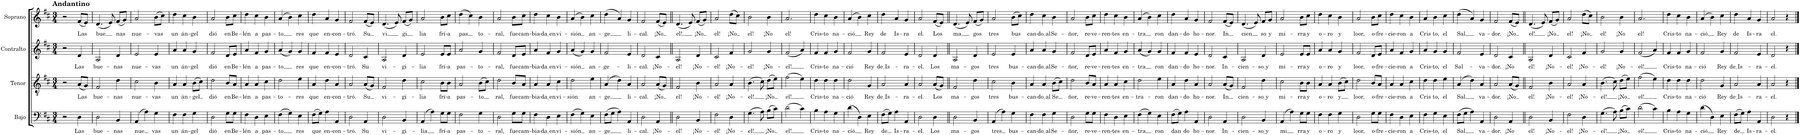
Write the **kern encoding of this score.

**kern	**text	**kern	**text	**kern	**text	**kern	**text
*part4	*part4	*part3	*part3	*part2	*part2	*part1	*part1
*staff4	*staff4	*staff3	*staff3	*staff2	*staff2	*staff1	*staff1
*I"Bajo	*	*I"Tenor	*	*I"Contralto	*	*I"Soprano	*
*I'B.	*	*I'T.	*	*I'C.	*	*I'S.	*
*clefF4	*	*clefGv2	*	*clefG2	*	*clefG2	*
*k[f#c#]	*	*k[f#c#]	*	*k[f#c#]	*	*k[f#c#]	*
*M3/4	*	*M3/4	*	*M3/4	*	*M3/4	*
=1	=1	=1	=1	=1	=1	=1	=1
!	!	!	!	!	!	!LO:TX:a:B:t=Andantino	!
2r	.	2r	.	2r	.	2r	.
!	!LO:LY:b	!	!LO:LY:b	!	!LO:LY:b	!	!LO:LY:b
4D\	Las	(8A/L	Las	4d/	Las	(8f#/L	Las
.	.	8G/J)	.	.	.	8e/J)	.
=2	=2	=2	=2	=2	=2	=2	=2
!	!LO:LY:b	!	!LO:LY:b	!	!LO:LY:b	!	!LO:LY:b
2D\	bue-	2F#/	bue-	2A/	bue-	(4.d/	bue
.	.	.	.	.	.	8e/)	.
!	!LO:LY:b	!	!LO:LY:b	!	!LO:LY:b	!	!LO:LY:b
4BB/	-nas	4d\	-nas	4d/	-nas	(8f#/L	nas
.	.	.	.	.	.	8g/J)	.
=3	=3	=3	=3	=3	=3	=3	=3
!	!LO:LY:b	!	!LO:LY:b	!	!LO:LY:b	!	!LO:LY:b
(4AA/	nue	2c#\	nue-	2e/	nue-	2a/	nue-
4A\)	.	.	.	.	.	.	.
!	!LO:LY:b	!	!LO:LY:b	!	!LO:LY:b	!	!LO:LY:b
4G\	vas	4B\	-vas	4e/	-vas	(8b\L	-vas
.	.	.	.	.	.	8cc#\J)	.
=4	=4	=4	=4	=4	=4	=4	=4
!	!LO:LY:b	!	!LO:LY:b	!	!LO:LY:b	!	!LO:LY:b
4F#\	un	4A/	un	4a/	un	4dd\	un
!	!LO:LY:b	!	!LO:LY:b	!	!LO:LY:b	!	!LO:LY:b
4F#\	án-	4A/	án-	4a/	án-	4cc#\	án-
!	!LO:LY:b	!	!LO:LY:b	!	!LO:LY:b	!	!LO:LY:b
4G\	-gel	(8B\L	-gel	4g/	-gel	4b\	-gel
.	.	8c#\J)	.	.	.	.	.
=5	=5	=5	=5	=5	=5	=5	=5
!	!LO:LY:b	!	!LO:LY:b	!	!LO:LY:b	!	!LO:LY:b
2D\	dió	2d\	dió	2f#/	dió	2a/	dió
!	!LO:LY:b	!	!LO:LY:b	!	!LO:LY:b	!	!LO:LY:b
8G\L	en	8B/L	en	8d/L	en	8b\L	en
!	!LO:LY:b	!	!LO:LY:b	!	!LO:LY:b	!	!LO:LY:b
8G\J	Be-	8A/J	Be-	8e/J	Be-	8cc#\J	Be-
=6	=6	=6	=6	=6	=6	=6	=6
!	!LO:LY:b	!	!LO:LY:b	!	!LO:LY:b	!	!LO:LY:b
4F#\	-lén	4A/	-lén	4a/	-lén	4dd\	-lén
!	!LO:LY:b	!	!LO:LY:b	!	!LO:LY:b	!	!LO:LY:b
4D\	a	4A/	a	4f#/	a	4cc#\	a
!	!LO:LY:b	!	!LO:LY:b	!	!LO:LY:b	!	!LO:LY:b
4E\	pas-	4c#\	pas-	4g/	pas-	4b\	pas-
=7	=7	=7	=7	=7	=7	=7	=7
!	!LO:LY:b	!	!LO:LY:b	!	!LO:LY:b	!	!LO:LY:b
(4F#\	-to	2d\	-to-	(4a/	-to	(4a/	-to
4G\)	.	.	.	4g/)	.	4b\)	.
!	!LO:LY:b	!	!LO:LY:b	!	!LO:LY:b	!	!LO:LY:b
4E\	res	4e\	-res	4g/	res	4cc#\	res
=8	=8	=8	=8	=8	=8	=8	=8
!	!LO:LY:b	!	!LO:LY:b	!	!LO:LY:b	!	!LO:LY:b
(8F#\L	que	4A/	que	4f#/	que	4dd\	que
8G\J)	.	.	.	.	.	.	.
!	!LO:LY:b	!	!LO:LY:b	!	!LO:LY:b	!	!LO:LY:b
4A\	en-	4d\	en-	4f#/	en-	4a/	en-
!	!LO:LY:b	!	!LO:LY:b	!	!LO:LY:b	!	!LO:LY:b
4AA/	-con-	4A/	-con-	4e/	-con-	4g/	-con-
=9	=9	=9	=9	=9	=9	=9	=9
!	!LO:LY:b	!	!LO:LY:b	!	!LO:LY:b	!	!LO:LY:b
2D\	-tró.	2A/	-tró.	2d/	-tró.	2f#/	-tró.
!	!LO:LY:b	!	!LO:LY:b	!	!LO:LY:b	!	!LO:LY:b
4AA/	Su	(8A/L	Su	4c#/	Su	(8f#/L	Su
.	.	8G/J)	.	.	.	8e/J)	.
=10	=10	=10	=10	=10	=10	=10	=10
!	!LO:LY:b	!	!LO:LY:b	!	!LO:LY:b	!	!LO:LY:b
2D\	vi-	2F#/	vi-	2A/	vi-	(4.d/	vi
.	.	.	.	.	.	8e/)	.
!	!LO:LY:b	!	!LO:LY:b	!	!LO:LY:b	!	!LO:LY:b
4BB/	-gi-	4d\	-gi-	4d/	-gi-	(8f#/L	gi
.	.	.	.	.	.	8g/J)	.
=11	=11	=11	=11	=11	=11	=11	=11
!	!LO:LY:b	!	!LO:LY:b	!	!LO:LY:b	!	!LO:LY:b
(4AA/	-lia	2c#\	-lia	2e/	-lia	2a/	lia
4A\)	.	.	.	.	.	.	.
!	!LO:LY:b	!	!LO:LY:b	!	!LO:LY:b	!	!LO:LY:b
8G\L	frí-	8B\L	frí-	8e/L	frí-	8b\L	frí-
!	!LO:LY:b	!	!LO:LY:b	!	!LO:LY:b	!	!LO:LY:b
8G\J	-a	8B\J	-a	8e/J	-a	8cc#\J	-a
=12	=12	=12	=12	=12	=12	=12	=12
!	!LO:LY:b	!	!LO:LY:b	!	!LO:LY:b	!	!LO:LY:b
2F#\	pas-	2A/	pas-	2a/	pas-	(4dd\	pas
.	.	.	.	.	.	4cc#\)	.
!	!LO:LY:b	!	!LO:LY:b	!	!LO:LY:b	!	!LO:LY:b
4G\	-to-	(8B\L	-to	4g/	-to-	4b\	to-
.	.	8c#\J)	.	.	.	.	.
=13	=13	=13	=13	=13	=13	=13	=13
!	!LO:LY:b	!	!LO:LY:b	!	!LO:LY:b	!	!LO:LY:b
2D\	-ral,	2d\	ral,	2f#/	-ral,	2a/	-ral,
!	!LO:LY:b	!	!LO:LY:b	!	!LO:LY:b	!	!LO:LY:b
8G\L	fue	8B/L	fue	8d/L	fue	8b\L	fue
!	!LO:LY:b	!	!LO:LY:b	!	!LO:LY:b	!	!LO:LY:b
8G\J	cam-	8A/J	cam-	8e/J	cam-	8cc#\J	cam-
=14	=14	=14	=14	=14	=14	=14	=14
!	!LO:LY:b	!	!LO:LY:b	!	!LO:LY:b	!	!LO:LY:b
4F#\	-bia-	4A/	-bia-	4a/	-bia-	4dd\	-bia-
!	!LO:LY:b	!	!LO:LY:b	!	!LO:LY:b	!	!LO:LY:b
4D\	da en	4A/	da en	4f#/	da en	4cc#\	da en
!	!LO:LY:b	!	!LO:LY:b	!	!LO:LY:b	!	!LO:LY:b
4E\	vi-	4c#\	vi-	4g/	vi-	4b\	vi-
=15	=15	=15	=15	=15	=15	=15	=15
!	!LO:LY:b	!	!LO:LY:b	!	!LO:LY:b	!	!LO:LY:b
(4F#\	-sión	2d\	-sión	(4a/	-sión	(4a/	-sión
4G\)	.	.	.	4g/)	.	4b\)	.
!	!LO:LY:b	!	!LO:LY:b	!	!LO:LY:b	!	!LO:LY:b
4E\	an-	4e\	an-	4g/	an-	4cc#\	an-
=16	=16	=16	=16	=16	=16	=16	=16
!	!LO:LY:b	!	!LO:LY:b	!	!LO:LY:b	!	!LO:LY:b
(8F#\L	-ge	(4A/	-ge	2f#/	-ge-	(4dd\	-ge
8G\J	.	.	.	.	.	.	.
4A\)	.	4d\)	.	.	.	4a/)	.
!	!LO:LY:b	!	!LO:LY:b	!	!LO:LY:b	!	!LO:LY:b
4AA/	li-	4A/	li-	4e/	-li-	4g/	li-
=17	=17	=17	=17	=17	=17	=17	=17
!	!LO:LY:b	!	!LO:LY:b	!	!LO:LY:b	!	!LO:LY:b
2D\	-cal.	2A/	-cal.	2d/	-cal.	2f#/	-cal.
!	!LO:LY:b	!	!LO:LY:b	!	!LO:LY:b	!	!LO:LY:b
4AA/	¡No-	(8A/L	¡No	4c#/	¡No-	(8f#/L	¡No
.	.	8G/J)	.	.	.	8e/J)	.
=18||	=18||	=18||	=18||	=18||	=18||	=18||	=18||
!	!LO:LY:b	!	!LO:LY:b	!	!LO:LY:b	!	!LO:LY:b
2D\	-el!	2F#/	-el!	2A/	-el!	(4.d/	el!
.	.	.	.	.	.	8e/)	.
!	!LO:LY:b	!	!LO:LY:b	!	!LO:LY:b	!	!LO:LY:b
4BB/	¡No-	4B\	¡No-	4d/	¡No-	(8f#/L	¡No
.	.	.	.	.	.	8g/J)	.
=19	=19	=19	=19	=19	=19	=19	=19
!	!LO:LY:b	!	!LO:LY:b	!	!LO:LY:b	!	!LO:LY:b
2F#\	-el!	2A/	-el!	2c#/	-el!	2a/	el!
!	!LO:LY:b	!	!LO:LY:b	!	!LO:LY:b	!	!LO:LY:b
4D\	¡No-	4A/	¡No-	4f#/	¡No-	(8dd\L	¡No
.	.	.	.	.	.	8cc#\J)	.
=20	=20	=20	=20	=20	=20	=20	=20
!	!LO:LY:b	!	!LO:LY:b	!	!LO:LY:b	!	!LO:LY:b
(4.G\	-el!	(4.B\	-el!	2g/	-el!	2b\	el!
8A\)	.	8c#\)	.	.	.	.	.
!	!LO:LY:b	!	!LO:LY:b	!	!LO:LY:b	!	!LO:LY:b
(8B\L	¡No	(8d\L	¡No	4g/	¡No-	4b\	¡No
8c#\J)	.	8e\J)	.	.	.	.	.
=21	=21	=21	=21	=21	=21	=21	=21
!	!LO:LY:b	!	!LO:LY:b	!	!LO:LY:b	!	!LO:LY:b
(2d\	el!	(2f#\	el!	(2f#/	-el!	2.a/	el!
4c#\)	.	4e\)	.	4a/)	.	.	.
=22	=22	=22	=22	=22	=22	=22	=22
!	!LO:LY:b	!	!LO:LY:b	!	!LO:LY:b	!	!LO:LY:b
4B\	Cris-	4d\	Cris-	4f#/	Cris-	4dd\	Cris-
!	!LO:LY:b	!	!LO:LY:b	!	!LO:LY:b	!	!LO:LY:b
4A\	-to	4d\	-to	4f#/	-to	4cc#\	-to
!	!LO:LY:b	!	!LO:LY:b	!	!LO:LY:b	!	!LO:LY:b
4G\	na-	4d\	na-	4g/	na-	4b\	na-
=23	=23	=23	=23	=23	=23	=23	=23
!	!LO:LY:b	!	!LO:LY:b	!	!LO:LY:b	!	!LO:LY:b
(4d\	-ció	2d\	-ció	2f#/	-ció	(4a/	-ció
4D\)	.	.	.	.	.	4b\)	.
!	!LO:LY:b	!	!LO:LY:b	!	!LO:LY:b	!	!LO:LY:b
4E\	Rey	4G/	Rey	4g/	Rey	4cc#\	Rey
=24	=24	=24	=24	=24	=24	=24	=24
!	!LO:LY:b	!	!LO:LY:b	!	!LO:LY:b	!	!LO:LY:b
(8F#\L	de	2A/	de Is	2f#/	de Is	4dd\	de
8G\J)	.	.	.	.	.	.	.
!	!LO:LY:b	!	!	!	!	!	!LO:LY:b
4A\	Is-	.	.	.	.	4a/	Is-
!	!LO:LY:b	!	!LO:LY:b	!	!LO:LY:b	!	!LO:LY:b
4AA/	-ra-	4A/	-ra-	4e/	-ra-	4g/	-ra
=25	=25	=25	=25	=25	=25	=25	=25
!	!LO:LY:b	!	!LO:LY:b	!	!LO:LY:b	!	!LO:LY:b
2D\	-el.	2A/	-el.	2d/	-el.	2a/	el.
!	!LO:LY:b	!	!LO:LY:b	!	!LO:LY:b	!	!LO:LY:b
4D\	Los	(8A/L	Los	4d/	Los	(8f#/L	Los
.	.	8G/J)	.	.	.	8e/J)	.
=26||	=26||	=26||	=26||	=26||	=26||	=26||	=26||
!	!LO:LY:b	!	!LO:LY:b	!	!LO:LY:b	!	!LO:LY:b
2D\	ma-	2F#/	ma-	2A/	ma-	(4.d/	ma
.	.	.	.	.	.	8e/)	.
!	!LO:LY:b	!	!LO:LY:b	!	!LO:LY:b	!	!LO:LY:b
4BB/	-gos	4d\	-gos	4d/	-gos	(8f#/L	gos
.	.	.	.	.	.	8g/J)	.
=27	=27	=27	=27	=27	=27	=27	=27
!	!LO:LY:b	!	!LO:LY:b	!	!LO:LY:b	!	!LO:LY:b
(4AA/	tres	2c#\	tres	2e/	tres	2a/	tres
4A\)	.	.	.	.	.	.	.
!	!LO:LY:b	!	!LO:LY:b	!	!LO:LY:b	!	!LO:LY:b
4G\	bus-	4B\	bus-	4e/	bus-	(8b\L	bus
.	.	.	.	.	.	8cc#\J)	.
=28	=28	=28	=28	=28	=28	=28	=28
!	!LO:LY:b	!	!LO:LY:b	!	!LO:LY:b	!	!LO:LY:b
4F#\	-can-	4A/	-can-	4a/	-can-	4dd\	can-
!	!LO:LY:b	!	!LO:LY:b	!	!LO:LY:b	!	!LO:LY:b
4F#\	do al	4A/	do al	4a/	do al	4cc#\	do al
!	!LO:LY:b	!	!LO:LY:b	!	!LO:LY:b	!	!LO:LY:b
4G\	Se-	(8B\L	Se	4g/	Se-	4b\	Se-
.	.	8c#\J)	.	.	.	.	.
=29	=29	=29	=29	=29	=29	=29	=29
!	!LO:LY:b	!	!LO:LY:b	!	!LO:LY:b	!	!LO:LY:b
2D\	-ñor,	2d\	ñor,	2f#/	-ñor,	2a/	-ñor,
!	!LO:LY:b	!	!LO:LY:b	!	!LO:LY:b	!	!LO:LY:b
8G\L	re-	8B/L	re-	8d/L	re-	8b\L	re-
!	!LO:LY:b	!	!LO:LY:b	!	!LO:LY:b	!	!LO:LY:b
8G\J	-ve-	8A/J	-ve-	8e/J	-ve-	8cc#\J	-ve-
=30	=30	=30	=30	=30	=30	=30	=30
!	!LO:LY:b	!	!LO:LY:b	!	!LO:LY:b	!	!LO:LY:b
4F#\	-ren-	4A/	-ren-	4a/	-ren-	4dd\	-ren-
!	!LO:LY:b	!	!LO:LY:b	!	!LO:LY:b	!	!LO:LY:b
4D\	-tes	4A/	-tes	4f#/	-tes	4cc#\	-tes
!	!LO:LY:b	!	!LO:LY:b	!	!LO:LY:b	!	!LO:LY:b
4E\	en-	4c#\	en-	4g/	en-	4b\	en-
=31	=31	=31	=31	=31	=31	=31	=31
!	!LO:LY:b	!	!LO:LY:b	!	!LO:LY:b	!	!LO:LY:b
(4F#\	-tra	2d\	-tra-	(4a/	-tra	(4a/	-tra
4G\)	.	.	.	4g/)	.	4b\)	.
!	!LO:LY:b	!	!LO:LY:b	!	!LO:LY:b	!	!LO:LY:b
4E\	ron	4e\	-ron	4g/	ron	4cc#\	ron
=32	=32	=32	=32	=32	=32	=32	=32
!	!LO:LY:b	!	!LO:LY:b	!	!LO:LY:b	!	!LO:LY:b
(8F#\L	dan	4A/	dan-	4f#/	dan-	4dd\	dan-
8G\J)	.	.	.	.	.	.	.
!	!LO:LY:b	!	!LO:LY:b	!	!LO:LY:b	!	!LO:LY:b
4A\	do	4d\	-do	4f#/	-do	4a/	-do
!	!LO:LY:b	!	!LO:LY:b	!	!LO:LY:b	!	!LO:LY:b
4AA/	ho-	4A/	ho-	4e/	ho-	4g/	ho-
=33	=33	=33	=33	=33	=33	=33	=33
!	!LO:LY:b	!	!LO:LY:b	!	!LO:LY:b	!	!LO:LY:b
2D\	-nor.	2A/	-nor.	2d/	-nor.	2f#/	-nor.
!	!LO:LY:b	!	!LO:LY:b	!	!LO:LY:b	!	!LO:LY:b
4AA/	In-	(8A/L	In	4c#/	In-	(8f#/L	In
.	.	8G/J)	.	.	.	8e/J)	.
=34	=34	=34	=34	=34	=34	=34	=34
!	!LO:LY:b	!	!LO:LY:b	!	!LO:LY:b	!	!LO:LY:b
2D\	-cien-	2F#/	-cien-	2A/	-cien-	(4.d/	cien
.	.	.	.	.	.	8e/)	.
!	!LO:LY:b	!	!LO:LY:b	!	!LO:LY:b	!	!LO:LY:b
4BB/	so y	4d\	so y	4d/	so y	8f#/L	so
!	!	!	!	!	!	!	!LO:LY:b
.	.	.	.	.	.	8g/J	y
=35	=35	=35	=35	=35	=35	=35	=35
!	!LO:LY:b	!	!LO:LY:b	!	!LO:LY:b	!	!LO:LY:b
(4AA/	mi	2c#\	mi-	2e/	mi-	2a/	mi-
4A\)	.	.	.	.	.	.	.
!	!LO:LY:b	!	!LO:LY:b	!	!LO:LY:b	!	!LO:LY:b
8G\L	rra	8B\L	-rra	8e/L	-rra	8b\L	-rra
!	!LO:LY:b	!	!LO:LY:b	!	!LO:LY:b	!	!LO:LY:b
8G\J	y	8B\J	y	8e/J	y	8cc#\J	y
=36	=36	=36	=36	=36	=36	=36	=36
!	!LO:LY:b	!	!LO:LY:b	!	!LO:LY:b	!	!LO:LY:b
4F#\	o-	4A/	o-	4a/	o-	4dd\	o-
!	!LO:LY:b	!	!LO:LY:b	!	!LO:LY:b	!	!LO:LY:b
4F#\	-ro	4A/	-ro	4a/	-ro	4cc#\	-ro
!	!LO:LY:b	!	!LO:LY:b	!	!LO:LY:b	!	!LO:LY:b
4G\	y	(8B\L	y	4g/	y	4b\	y
.	.	8c#\J)	.	.	.	.	.
=37	=37	=37	=37	=37	=37	=37	=37
!	!LO:LY:b	!	!LO:LY:b	!	!LO:LY:b	!	!LO:LY:b
2D\	loor,	2d\	loor,	2f#/	loor,	2a/	loor,
!	!LO:LY:b	!	!LO:LY:b	!	!LO:LY:b	!	!LO:LY:b
8G\L	o-	8B/L	o-	8d/L	o-	8b\L	o-
!	!LO:LY:b	!	!LO:LY:b	!	!LO:LY:b	!	!LO:LY:b
8G\J	-fre-	8A/J	-fre-	8e/J	-fre-	8cc#\J	-fre-
=38	=38	=38	=38	=38	=38	=38	=38
!	!LO:LY:b	!	!LO:LY:b	!	!LO:LY:b	!	!LO:LY:b
4F#\	-cie-	4A/	-cie-	4a/	-cie-	4dd\	-cie-
!	!LO:LY:b	!	!LO:LY:b	!	!LO:LY:b	!	!LO:LY:b
4D\	-ron	4A/	-ron	4f#/	-ron	4cc#\	-ron
!	!LO:LY:b	!	!LO:LY:b	!	!LO:LY:b	!	!LO:LY:b
4E\	a	4c#\	a	4g/	a	4b\	a
=39	=39	=39	=39	=39	=39	=39	=39
!	!LO:LY:b	!	!LO:LY:b	!	!LO:LY:b	!	!LO:LY:b
4F#\	Cris-	4d\	Cris	4a/	Cris-	4a/	Cris
!	!LO:LY:b	!	!LO:LY:b	!	!LO:LY:b	!	!LO:LY:b
4G\	-to,	4d\	-to,	4g/	-to,	4b\	-to,
!	!LO:LY:b	!	!LO:LY:b	!	!LO:LY:b	!	!LO:LY:b
4E\	el	4e\	el	4g/	el	4cc#\	el
=40	=40	=40	=40	=40	=40	=40	=40
!	!LO:LY:b	!	!LO:LY:b	!	!LO:LY:b	!	!LO:LY:b
(8F#\L	Sal	(4A/	Sal	2f#/	Sal-	(4dd\	Sal
8G\J	.	.	.	.	.	.	.
4A\)	.	4d\)	.	.	.	4a/)	.
!	!LO:LY:b	!	!LO:LY:b	!	!LO:LY:b	!	!LO:LY:b
4AA/	va-	4A/	va-	4e/	-va-	4g/	va-
=41	=41	=41	=41	=41	=41	=41	=41
!	!LO:LY:b	!	!LO:LY:b	!	!LO:LY:b	!	!LO:LY:b
2D\	-dor.	2A/	-dor.	2d/	-dor.	2f#/	-dor.
!	!LO:LY:b	!	!LO:LY:b	!	!LO:LY:b	!	!LO:LY:b
4AA/	¡No	(8A/L	¡No	4c#/	¡No	(8f#/L	¡No
.	.	8G/J)	.	.	.	8e/J)	.
=42||	=42||	=42||	=42||	=42||	=42||	=42||	=42||
!	!LO:LY:b	!	!LO:LY:b	!	!LO:LY:b	!	!LO:LY:b
2D\	-el!	2F#/	-el!	2A/	-el!	(4.d/	el!
.	.	.	.	.	.	8e/)	.
!	!LO:LY:b	!	!LO:LY:b	!	!LO:LY:b	!	!LO:LY:b
4BB/	¡No-	4B\	¡No-	4d/	¡No-	(8f#/L	¡No
.	.	.	.	.	.	8g/J)	.
=43	=43	=43	=43	=43	=43	=43	=43
!	!LO:LY:b	!	!LO:LY:b	!	!LO:LY:b	!	!LO:LY:b
2F#\	-el!	2A/	-el!	2c#/	-el!	2a/	el!
!	!LO:LY:b	!	!LO:LY:b	!	!LO:LY:b	!	!LO:LY:b
4D\	¡No-	4A/	¡No-	4f#/	¡No-	(8dd\L	¡No
.	.	.	.	.	.	8cc#\J)	.
=44	=44	=44	=44	=44	=44	=44	=44
!	!LO:LY:b	!	!LO:LY:b	!	!LO:LY:b	!	!LO:LY:b
(4.G\	-el!	(4.B\	-el!	2g/	-el!	2b\	el!
8A\)	.	8c#\)	.	.	.	.	.
!	!LO:LY:b	!	!LO:LY:b	!	!LO:LY:b	!	!LO:LY:b
(8B\L	¡No	(8d\L	¡No	4g/	¡No-	4b\	¡No
8c#\J)	.	8e\J)	.	.	.	.	.
=45	=45	=45	=45	=45	=45	=45	=45
!	!LO:LY:b	!	!LO:LY:b	!	!LO:LY:b	!	!LO:LY:b
(2d\	el!	(2f#\	el!	(2f#/	-el!	2.a/	el!
4c#\)	.	4e\)	.	4a/)	.	.	.
=46	=46	=46	=46	=46	=46	=46	=46
!	!LO:LY:b	!	!LO:LY:b	!	!LO:LY:b	!	!LO:LY:b
4B\	Cris-	4d\	Cris-	4f#/	Cris-	4dd\	Cris-
!	!LO:LY:b	!	!LO:LY:b	!	!LO:LY:b	!	!LO:LY:b
4A\	-to	4d\	-to	4f#/	-to	4cc#\	-to
!	!LO:LY:b	!	!LO:LY:b	!	!LO:LY:b	!	!LO:LY:b
4G\	na-	4d\	na-	4g/	na-	4b\	na-
=47	=47	=47	=47	=47	=47	=47	=47
!	!LO:LY:b	!	!LO:LY:b	!	!LO:LY:b	!	!LO:LY:b
(4d\	-ció	2d\	-ció	2f#/	-ció	(4a/	-ció
4D\)	.	.	.	.	.	4b\)	.
!	!LO:LY:b	!	!LO:LY:b	!	!LO:LY:b	!	!LO:LY:b
4E\	Rey	4G/	Rey	4g/	Rey	4cc#\	Rey
=48	=48	=48	=48	=48	=48	=48	=48
!	!LO:LY:b	!	!LO:LY:b	!	!LO:LY:b	!	!LO:LY:b
(8F#\L	de	2A/	de Is	2f#/	de Is	4dd\	de
8G\J)	.	.	.	.	.	.	.
!	!LO:LY:b	!	!	!	!	!	!LO:LY:b
4A\	Is-	.	.	.	.	4a/	Is-
!	!LO:LY:b	!	!LO:LY:b	!	!LO:LY:b	!	!LO:LY:b
4AA/	-ra-	4A/	-ra-	4e/	-ra-	4g/	-ra
=49	=49	=49	=49	=49	=49	=49	=49
!	!LO:LY:b	!	!LO:LY:b	!	!LO:LY:b	!	!LO:LY:b
2D\	-el.	2A/	-el.	2d/	-el.	2a/	el.
4r	.	4r	.	4r	.	4r	.
==	==	==	==	==	==	==	==
*-	*-	*-	*-	*-	*-	*-	*-
